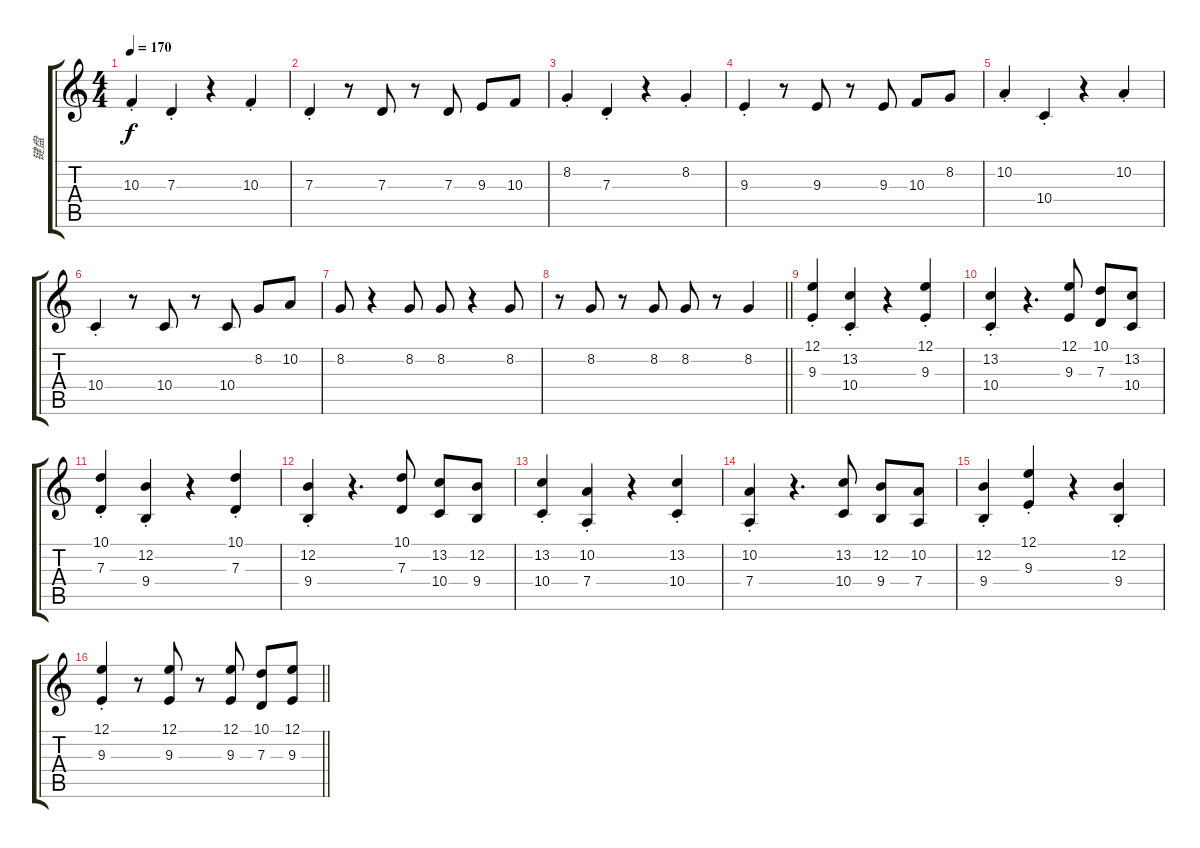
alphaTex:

\track ("键盘" "键盘") {instrument brasssection}
\staff {score tabs}
\tuning (E4 B3 G3 D3 A2 E2) {hide}
\ts (4 4)
\tempo 170
\clef g2
\ks c
10.3{st}.4{dy f} 7.3{st}.4 r.4 10.3{st}.4 |
7.3{st}.4 r.8 7.3.8 r.8 7.3.8 9.3.8 10.3.8 |
8.2{st}.4 7.3{st}.4 r.4 8.2{st}.4 |
9.3{st}.4 r.8 9.3.8 r.8 9.3.8 10.3.8 8.2.8 |
10.2{st}.4 10.4{st}.4 r.4 10.2{st}.4 |
10.4{st}.4 r.8 10.4.8 r.8 10.4.8 8.2.8 10.2.8 |
8.2.8 r.4 8.2.8 8.2.8 r.4 8.2.8 |
\barLineRight lightlight
r.8 8.2.8 r.8 8.2.8 8.2.8 r.8 8.2.4 |
(12.1{st} 9.3{st}).4 (13.2{st} 10.4{st}).4 r.4 (12.1{st} 9.3{st}).4 |
(13.2{st} 10.4{st}).4 r.4{d} (12.1 9.3).8 (10.1 7.3).8 (13.2 10.4).8 |
(10.1{st} 7.3{st}).4 (12.2{st} 9.4{st}).4 r.4 (10.1{st} 7.3{st}).4 |
(12.2{st} 9.4{st}).4 r.4{d} (10.1 7.3).8 (13.2 10.4).8 (12.2 9.4).8 |
(13.2{st} 10.4{st}).4 (10.2{st} 7.4{st}).4 r.4 (13.2{st} 10.4{st}).4 |
(10.2{st} 7.4{st}).4 r.4{d} (13.2 10.4).8 (12.2 9.4).8 (10.2 7.4).8 |
(12.2{st} 9.4{st}).4 (12.1{st} 9.3{st}).4 r.4 (12.2{st} 9.4{st}).4 |
\barLineRight lightlight
(12.1{st} 9.3{st}).4 r.8 (12.1 9.3).8 r.8 (12.1 9.3).8 (10.1 7.3).8 (12.1 9.3).8
